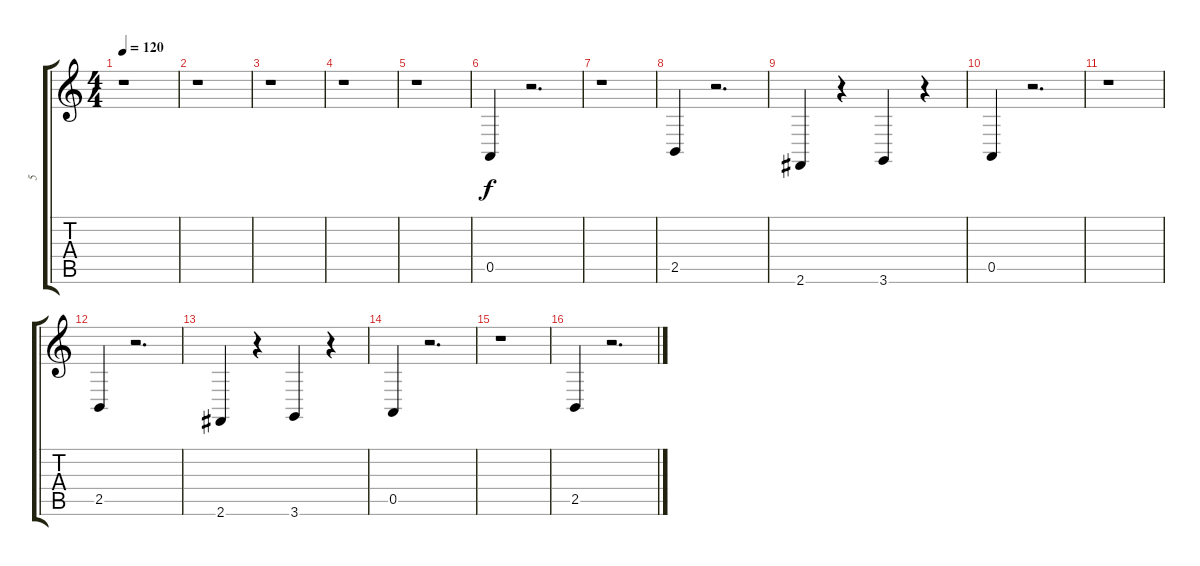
\track ("5" "5") {instrument pad2warm}
\staff {score tabs}
\tuning (E4 B3 G3 D3 A2 E2) {hide}
\ts (4 4)
\tempo 120
\clef g2
\ks c
r.1{dy f} |
r.1 |
r.1 |
r.1 |
r.1 |
0.5.4 r.2{d} |
r.1 |
2.5.4 r.2{d} |
2.6.4 r.4 3.6.4 r.4 |
0.5.4 r.2{d} |
r.1 |
2.5.4 r.2{d} |
2.6.4 r.4 3.6.4 r.4 |
0.5.4 r.2{d} |
r.1 |
2.5.4 r.2{d}
